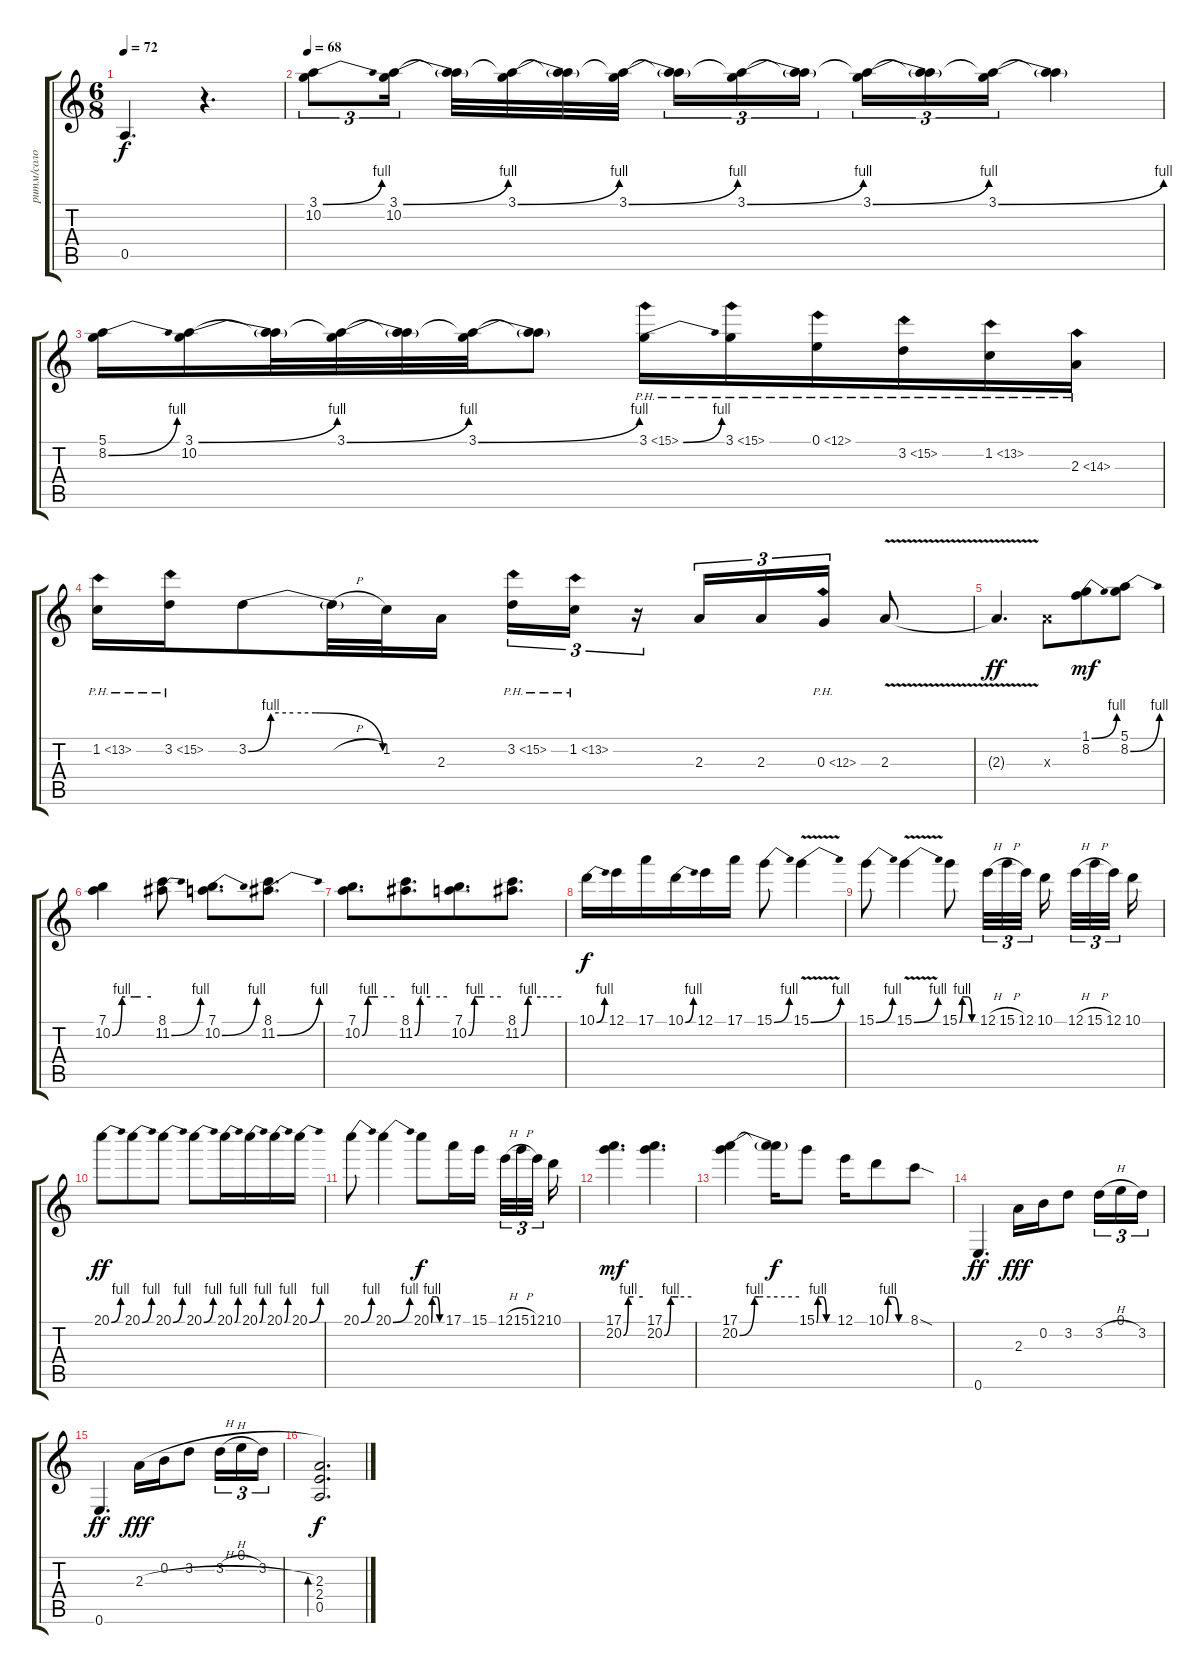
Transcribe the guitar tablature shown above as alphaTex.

\track ("ритм/соло" "ритм/соло") {instrument overdrivenguitar}
\staff {score tabs}
\tuning (E4 B3 G3 D3 A2 E2) {hide}
\ts (6 8)
\tempo 72
\clef g2
\ks aminor
0.5{t}.4{d dy f} r.4{d} |
\tempo 68
(3.1{be (bend 0 0 60 4)} 10.2).8{tu (3 2)} (3.1{be (bend 0 0 60 4)} 10.2).16{tu (3 2) beam splitsecondary} (3.1{t} 10.2{t}).32 (3.1{be (bend 0 0 60 4)} 10.2{t}).32 (3.1{t} 10.2{t}).32 (3.1{be (bend 0 0 60 4)} 10.2{t}).32{beam splitsecondary} (3.1{t} 10.2{t}).16{tu (3 2)} (3.1{be (bend 0 0 60 4)} 10.2{t}).16{tu (3 2)} (3.1{t} 10.2{t}).16{tu (3 2)} (3.1{be (bend 0 0 60 4)} 10.2{t}).16{tu (3 2)} (3.1{t} 10.2{t}).16{tu (3 2)} (3.1{be (bend 0 0 60 4)} 10.2{t}).16{tu (3 2)} (3.1{t} 10.2{t}).4 |
(5.1 8.2{be (bend 0 0 60 4)}).16 (3.1{be (bend 0 0 60 4)} 10.2).16 (3.1{t} 10.2{t}).32 (3.1{be (bend 0 0 60 4)} 10.2{t}).32 (3.1{t} 10.2{t}).32 (3.1{be (bend 0 0 60 4)} 10.2{t}).32 (3.1{t} 10.2{t}).8 3.1{be (bend 0 0 60 4) ph 12}.16 3.1{ph 12}.16 0.1{ph 12}.16 3.2{ph 12}.16 1.2{ph 12}.16 2.3{ph 12}.16 |
1.2{ph 12}.16 3.2{ph 12}.16 3.2{be (custom 0 0 10 4 20 4 30 4 60 0)}.8 3.2{h t}.32 1.2.32 2.3.16 3.2{ph 12}.16{tu (3 2)} 1.2{ph 12}.16{tu (3 2)} r.16{tu (3 2)} 2.3.16{tu (3 2)} 2.3.16{tu (3 2)} 0.3{ph 12}.16{tu (3 2)} 2.3{v}.8 |
2.3{t}.4{d dy ff} 2.3{x}.8 (1.1{be (bend 0 0 60 4)} 8.2).8{dy mf} (5.1 8.2{be (bend 0 0 60 4)}).8 |
(7.1 10.2{be (custom 0 0 15 4 20 4 34 4 44 4 60 4)}).4 (8.1 11.2{be (bend 0 0 60 4)}).8 (7.1 10.2{be (bend 0 0 60 4)}).8{d} (8.1 11.2{be (bend 0 0 60 4)}).8{d} |
(7.1 10.2{be (custom 0 0 11 4 13 4 18 4 30 4 60 4)}).8{d} (8.1 11.2{be (custom 0 0 10 4 13 4 29 4 60 4)}).8{d beam merge} (7.1 10.2{be (custom 0 0 11 4 17 4 30 4 60 4)}).8{d} (8.1 11.2{be (custom 0 0 10 4 16 4 29 4 60 4)}).8{d} |
10.1{be (bend 0 0 60 4)}.16{dy f} 12.1.16 17.1.16 10.1{be (bend 0 0 60 4)}.16 12.1.16 17.1.16 15.1{be (bend 0 0 60 4)}.8 15.1{be (bend 0 0 60 4) v}.4 |
15.1{be (bend 0 0 60 4)}.8 15.1{be (bend 0 0 60 4) v}.4 15.1{be (custom 0 0 10 4 20 4 30 4 45 0 60 0)}.8 12.1{h}.32{tu (3 2)} 15.1{h}.32{tu (3 2)} 12.1.32{tu (3 2) beam splitsecondary} 10.1.16{beam splitsecondary} 12.1{h}.32{tu (3 2)} 15.1{h}.32{tu (3 2)} 12.1.32{tu (3 2) beam splitsecondary} 10.1.16 |
20.1{be (bend 0 0 60 4)}.8{dy ff} 20.1{be (bend 0 0 60 4)}.8 20.1{be (bend 0 0 60 4)}.8 20.1{be (bend 0 0 60 4)}.8{beam merge} 20.1{be (bend 0 0 60 4)}.16 20.1{be (bend 0 0 60 4)}.16 20.1{be (bend 0 0 60 4)}.16 20.1{be (bend 0 0 60 4)}.16 |
20.1{be (bend 0 0 60 4)}.8 20.1{be (bend 0 0 60 4)}.4 20.1{be (custom 0 0 5 4 10 4 20 4 30 4 48 0 60 0)}.8{dy f} 17.1.16 15.1.16{beam splitsecondary} 12.1{h}.32{tu (3 2)} 15.1{h}.32{tu (3 2)} 12.1.32{tu (3 2) beam splitsecondary} 10.1.16 |
(17.1 20.2{be (custom 0 0 15 4 19 4 25 4 31 4 60 4)}).4{d dy mf} (17.1 20.2{be (custom 0 0 14 4 18 4 24 4 31 4 60 4)}).4{d} |
(17.1 20.2{be (custom 0 0 15 4 20 4 31 4 60 4)}).4 (17.1{t} 20.2{t}).16{dy f} 15.1{be (custom 0 0 5 4 10 4 20 4 35 0 60 0)}.8 12.1.16 10.1{be (custom 0 0 6 4 10 4 20 4 37 0 60 0)}.8 8.1{sod}.8 |
0.6.4{d dy ff} 2.3.16{dy fff} 0.2.16 3.2.8 3.2{h}.16{tu (3 2)} 0.1.16{tu (3 2)} 3.2.16{tu (3 2)} |
0.6.4{d dy ff} 2.3{h}.16{dy fff} 0.2.16 3.2.8 3.2{h}.16{tu (3 2)} 0.1.16{tu (3 2)} 3.2.16{tu (3 2)} |
(2.3 2.4 0.5).2{d bd 60 dy f}
